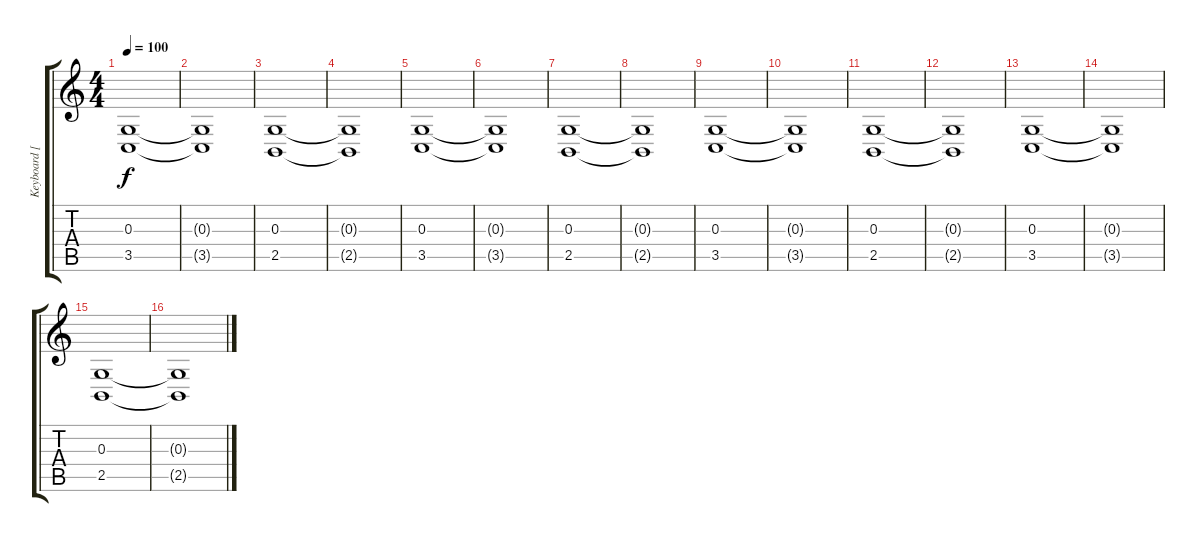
\track ("Keyboard [Left]" "Keyboard [") {instrument pad2warm}
\staff {score tabs}
\tuning (E4 B3 G3 D3 A2 E2) {hide}
\ts (4 4)
\tempo 100
\clef g2
\ks c
(0.3 3.5).1{dy f} |
(0.3{t} 3.5{t}).1 |
(0.3 2.5).1 |
(0.3{t} 2.5{t}).1 |
(0.3 3.5).1 |
(0.3{t} 3.5{t}).1 |
(0.3 2.5).1 |
(0.3{t} 2.5{t}).1 |
(0.3 3.5).1{volume 7} |
(0.3{t} 3.5{t}).1 |
(0.3 2.5).1 |
(0.3{t} 2.5{t}).1 |
(0.3 3.5).1{volume 4} |
(0.3{t} 3.5{t}).1 |
(0.3 2.5).1 |
(0.3{t} 2.5{t}).1
